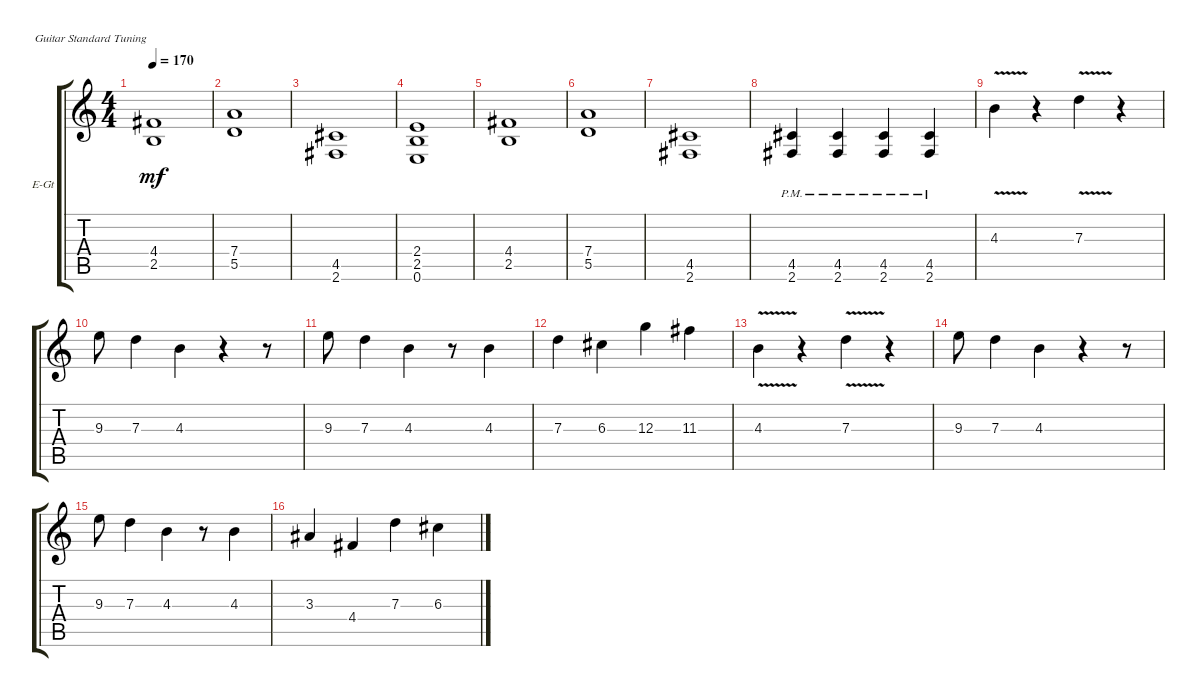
\defaultSystemsLayout 4
\bracketExtendMode groupsimilarinstruments
\firstSystemTrackNameOrientation horizontal
\otherSystemsTrackNameOrientation horizontal
\track ("Electric Guitar" "E-Gt") {instrument distortionguitar}
\staff {score tabs}
\tuning (E4 B3 G3 D3 A2 E2)
\ts (4 4)
\tempo 170
\clef g2
\ks c
(2.5 4.4).1{dy mf} |
(5.5 7.4).1 |
(2.6 4.5).1 |
(0.6 2.5 2.4).1 |
(2.5 4.4).1 |
(5.5 7.4).1 |
(2.6 4.5).1 |
(2.6{pm} 4.5{pm}).4 (2.6{pm} 4.5{pm}).4 (2.6{pm} 4.5{pm}).4 (2.6{pm} 4.5{pm}).4 |
4.3{v}.4 r.4 7.3{v}.4 r.4 |
9.3.8 7.3.4 4.3.4 r.4 r.8 |
9.3.8 7.3.4 4.3.4 r.8 4.3.4 |
7.3.4 6.3.4 12.3.4 11.3.4 |
4.3{v}.4 r.4 7.3{v}.4 r.4 |
9.3.8 7.3.4 4.3.4 r.4 r.8 |
9.3.8 7.3.4 4.3.4 r.8 4.3.4 |
3.3.4 4.4.4 7.3.4 6.3.4
